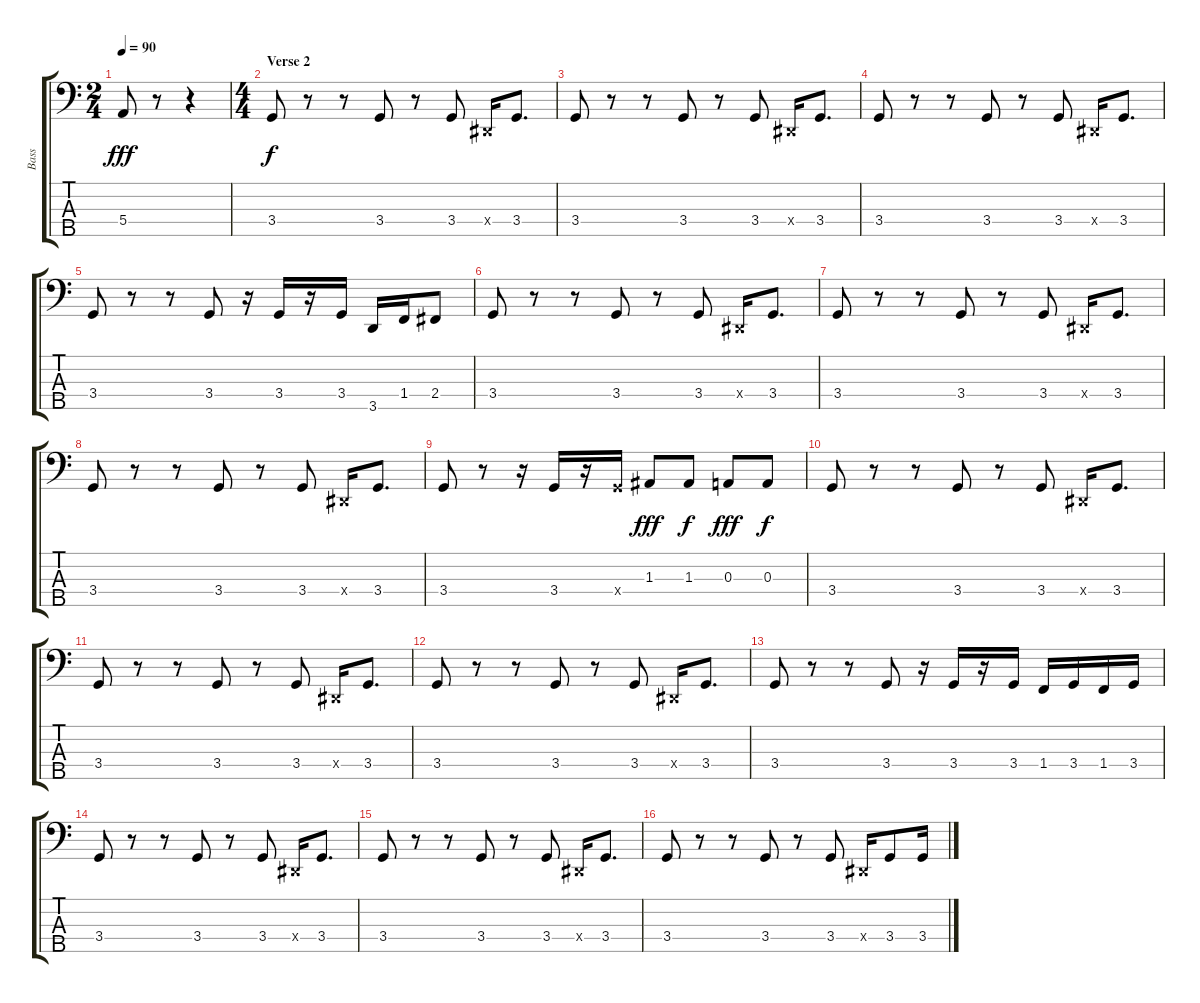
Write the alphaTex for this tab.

\track ("Bass" "Bass") {instrument electricbassfinger}
\staff {score tabs}
\tuning (G2 D2 A1 E1 B0) {hide}
\ts (2 4)
\tempo 90
\clef f4
\ks c
5.4.8{dy fff} r.8 r.4 |
\ts (4 4)
\section ("" "Verse 2")
3.4.8{dy f} r.8 r.8 3.4.8 r.8 3.4.8 -1.4{x}.16 3.4.8{d} |
3.4.8 r.8 r.8 3.4.8 r.8 3.4.8 -1.4{x}.16 3.4.8{d} |
3.4.8 r.8 r.8 3.4.8 r.8 3.4.8 -1.4{x}.16 3.4.8{d} |
3.4.8 r.8 r.8 3.4.8 r.16 3.4.16 r.16 3.4.16 3.5.16 1.4.16 2.4.8 |
3.4.8 r.8 r.8 3.4.8 r.8 3.4.8 -1.4{x}.16 3.4.8{d} |
3.4.8 r.8 r.8 3.4.8 r.8 3.4.8 -1.4{x}.16 3.4.8{d} |
3.4.8 r.8 r.8 3.4.8 r.8 3.4.8 -1.4{x}.16 3.4.8{d} |
3.4.8 r.8 r.16 3.4.16 r.16 3.4{x}.16 1.3.8{dy fff} 1.3.8{dy f} 0.3.8{dy fff} 0.3.8{dy f} |
3.4.8 r.8 r.8 3.4.8 r.8 3.4.8 -1.4{x}.16 3.4.8{d} |
3.4.8 r.8 r.8 3.4.8 r.8 3.4.8 -1.4{x}.16 3.4.8{d} |
3.4.8 r.8 r.8 3.4.8 r.8 3.4.8 -1.4{x}.16 3.4.8{d} |
3.4.8 r.8 r.8 3.4.8 r.16 3.4.16 r.16 3.4.16 1.4.16 3.4.16 1.4.16 3.4.16 |
3.4.8 r.8 r.8 3.4.8 r.8 3.4.8 -1.4{x}.16 3.4.8{d} |
3.4.8 r.8 r.8 3.4.8 r.8 3.4.8 -1.4{x}.16 3.4.8{d} |
3.4.8 r.8 r.8 3.4.8 r.8 3.4.8 -1.4{x}.16 3.4.8 3.4.16
